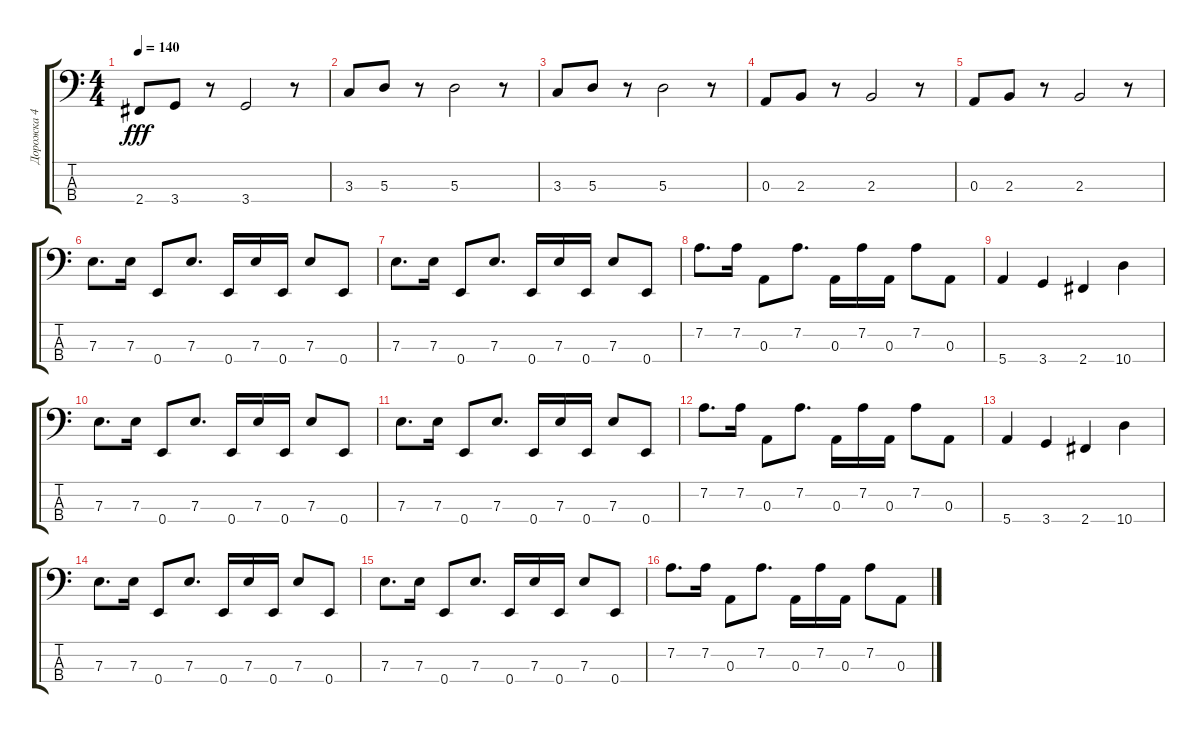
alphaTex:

\track ("Дорожка 4" "Дорожка 4") {instrument electricbassfinger}
\staff {score tabs}
\tuning (G2 D2 A1 E1) {hide}
\ts (4 4)
\tempo 140
\clef f4
\ks c
2.4.8{dy fff} 3.4.8 r.8 3.4.2 r.8 |
3.3.8 5.3.8 r.8 5.3.2 r.8 |
3.3.8 5.3.8 r.8 5.3.2 r.8 |
0.3.8 2.3.8 r.8 2.3.2 r.8 |
0.3.8 2.3.8 r.8 2.3.2 r.8 |
7.3.8{d} 7.3.16 0.4.8 7.3.8{d} 0.4.16 7.3.16 0.4.16 7.3.8 0.4.8 |
7.3.8{d} 7.3.16 0.4.8 7.3.8{d} 0.4.16 7.3.16 0.4.16 7.3.8 0.4.8 |
7.2.8{d} 7.2.16 0.3.8 7.2.8{d} 0.3.16 7.2.16 0.3.16 7.2.8 0.3.8 |
5.4.4 3.4.4 2.4.4 10.4.4 |
7.3.8{d} 7.3.16 0.4.8 7.3.8{d} 0.4.16 7.3.16 0.4.16 7.3.8 0.4.8 |
7.3.8{d} 7.3.16 0.4.8 7.3.8{d} 0.4.16 7.3.16 0.4.16 7.3.8 0.4.8 |
7.2.8{d} 7.2.16 0.3.8 7.2.8{d} 0.3.16 7.2.16 0.3.16 7.2.8 0.3.8 |
5.4.4 3.4.4 2.4.4 10.4.4 |
7.3.8{d} 7.3.16 0.4.8 7.3.8{d} 0.4.16 7.3.16 0.4.16 7.3.8 0.4.8 |
7.3.8{d} 7.3.16 0.4.8 7.3.8{d} 0.4.16 7.3.16 0.4.16 7.3.8 0.4.8 |
7.2.8{d} 7.2.16 0.3.8 7.2.8{d} 0.3.16 7.2.16 0.3.16 7.2.8 0.3.8
